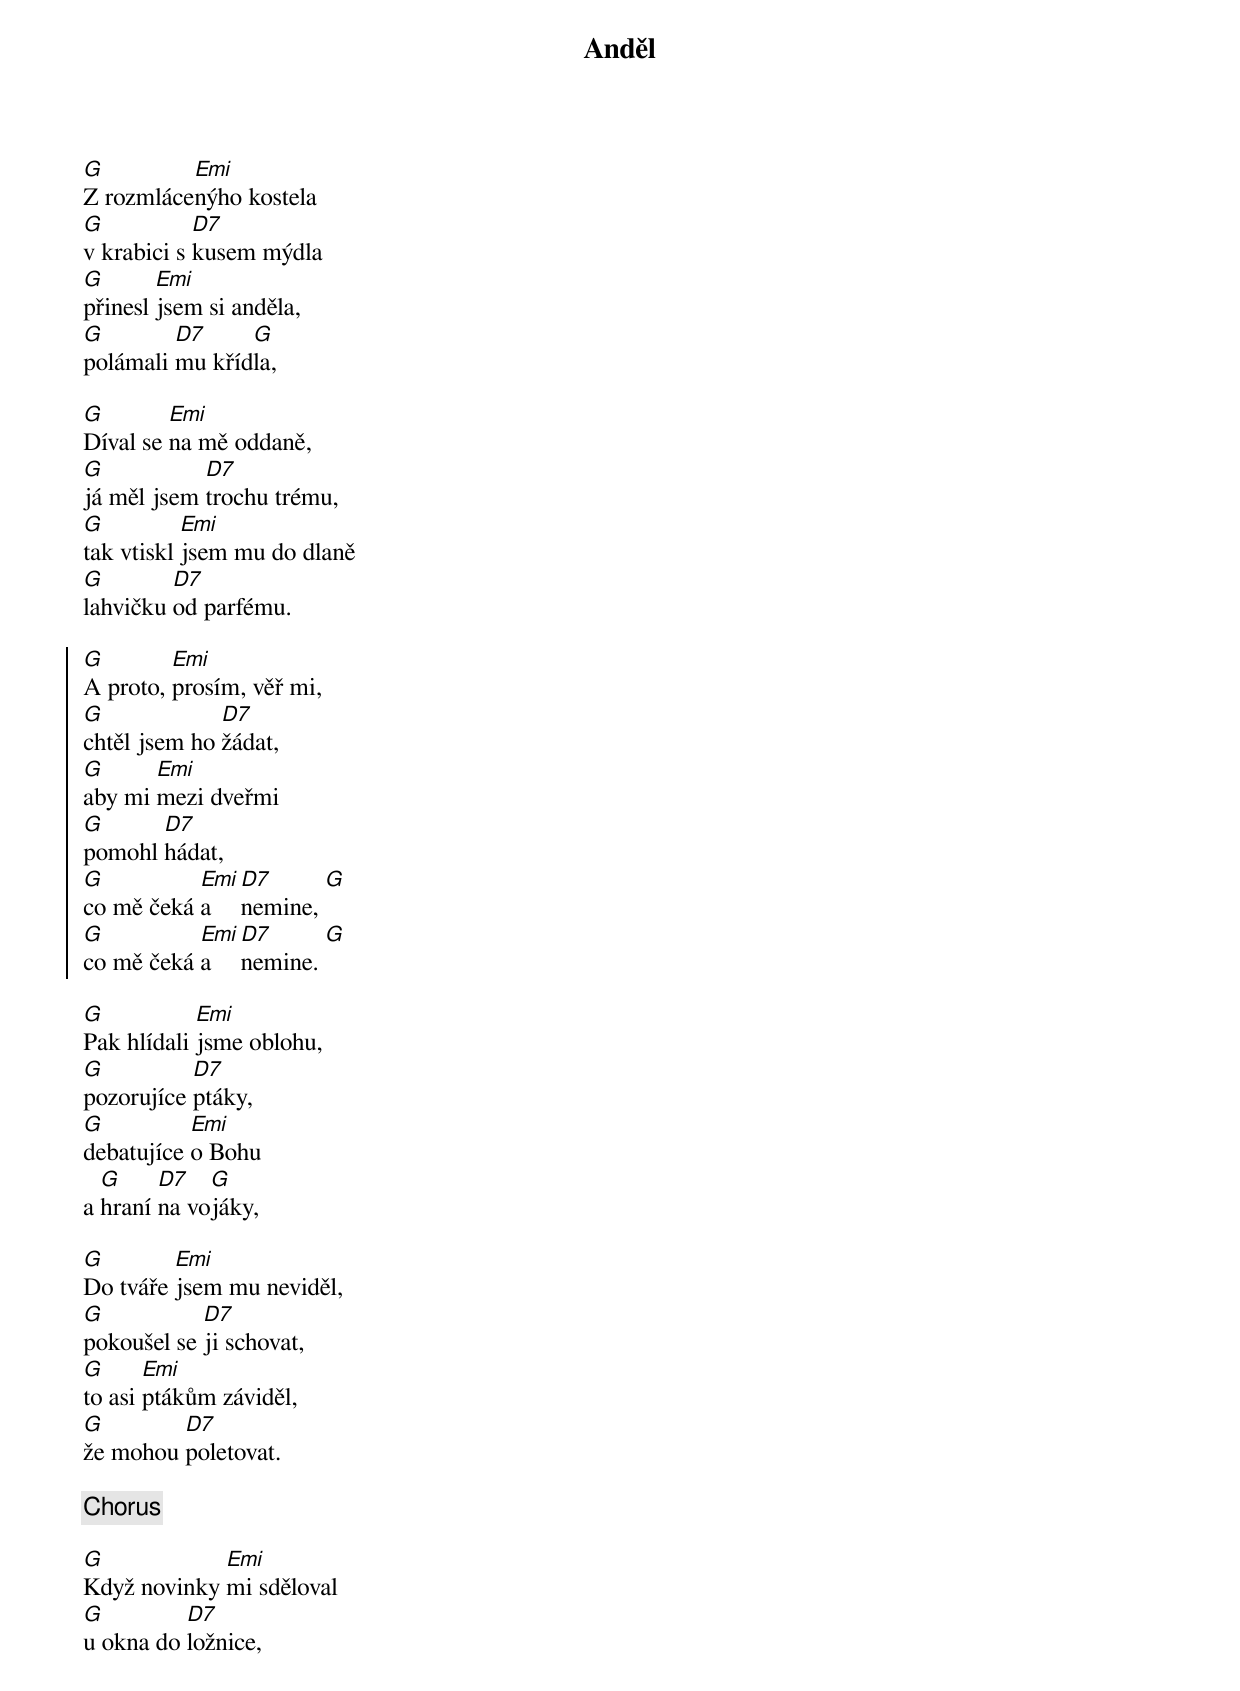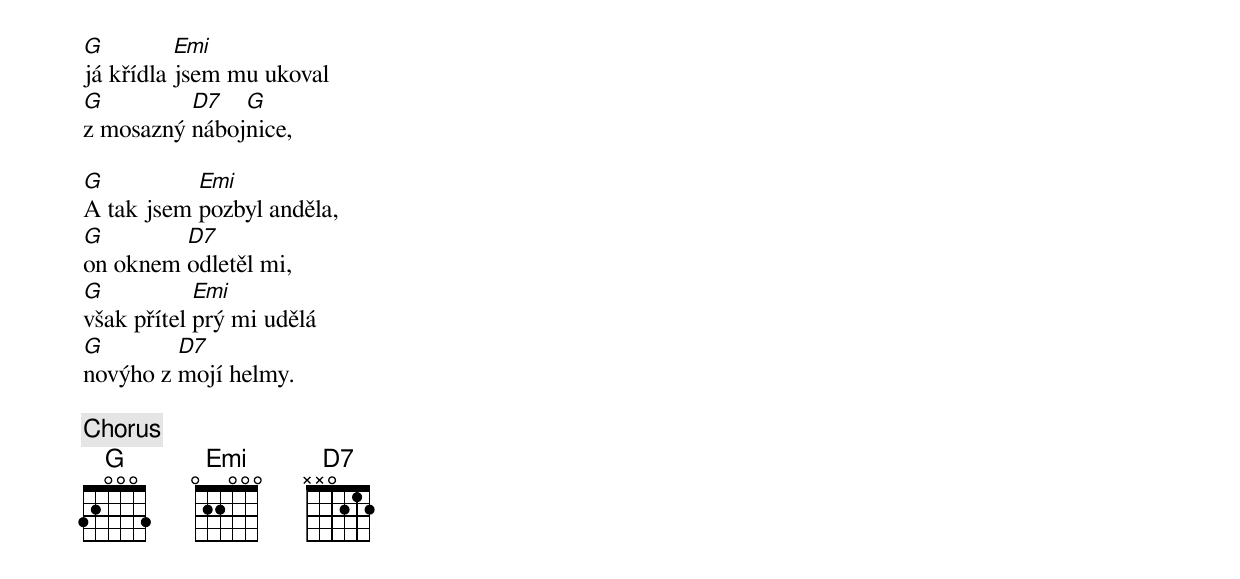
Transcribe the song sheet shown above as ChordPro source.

{title: Anděl}
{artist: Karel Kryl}
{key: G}
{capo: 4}
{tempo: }
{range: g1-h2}
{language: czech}
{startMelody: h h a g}
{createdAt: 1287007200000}
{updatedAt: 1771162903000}
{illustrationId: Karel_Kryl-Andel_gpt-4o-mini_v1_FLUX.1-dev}
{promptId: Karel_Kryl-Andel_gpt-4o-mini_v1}

{start_of_verse}
[G]Z rozmláce[Emi]nýho kostela
[G]v krabici s [D7]kusem mýdla
[G]přinesl [Emi]jsem si anděla,
[G]polámali [D7]mu kříd[G]la,

[G]Díval se [Emi]na mě oddaně,
[G]já měl jsem [D7]trochu trému,
[G]tak vtiskl [Emi]jsem mu do dlaně
[G]lahvičku [D7]od parfému.
{end_of_verse}

{start_of_chorus}
[G]A proto, [Emi]prosím, věř mi,
[G]chtěl jsem ho [D7]žádat,
[G]aby mi [Emi]mezi dveřmi
[G]pomohl [D7]hádat,
[G]co mě čeká [Emi]a [D7]nemine, [G]
[G]co mě čeká [Emi]a [D7]nemine. [G]
{end_of_chorus}

{start_of_verse}
[G]Pak hlídali [Emi]jsme oblohu,
[G]pozorujíce [D7]ptáky,
[G]debatujíce [Emi]o Bohu
a [G]hraní [D7]na vo[G]jáky,

[G]Do tváře [Emi]jsem mu neviděl,
[G]pokoušel se [D7]ji schovat,
[G]to asi [Emi]ptákům záviděl,
[G]že mohou [D7]poletovat.
{end_of_verse}

{chorus}

{start_of_verse}
[G]Když novinky [Emi]mi sděloval
[G]u okna do [D7]ložnice,
[G]já křídla [Emi]jsem mu ukoval
[G]z mosazný [D7]náboj[G]nice,

[G]A tak jsem [Emi]pozbyl anděla,
[G]on oknem [D7]odletěl mi,
[G]však přítel [Emi]prý mi udělá
[G]novýho z [D7]mojí helmy.
{end_of_verse}

{chorus}
